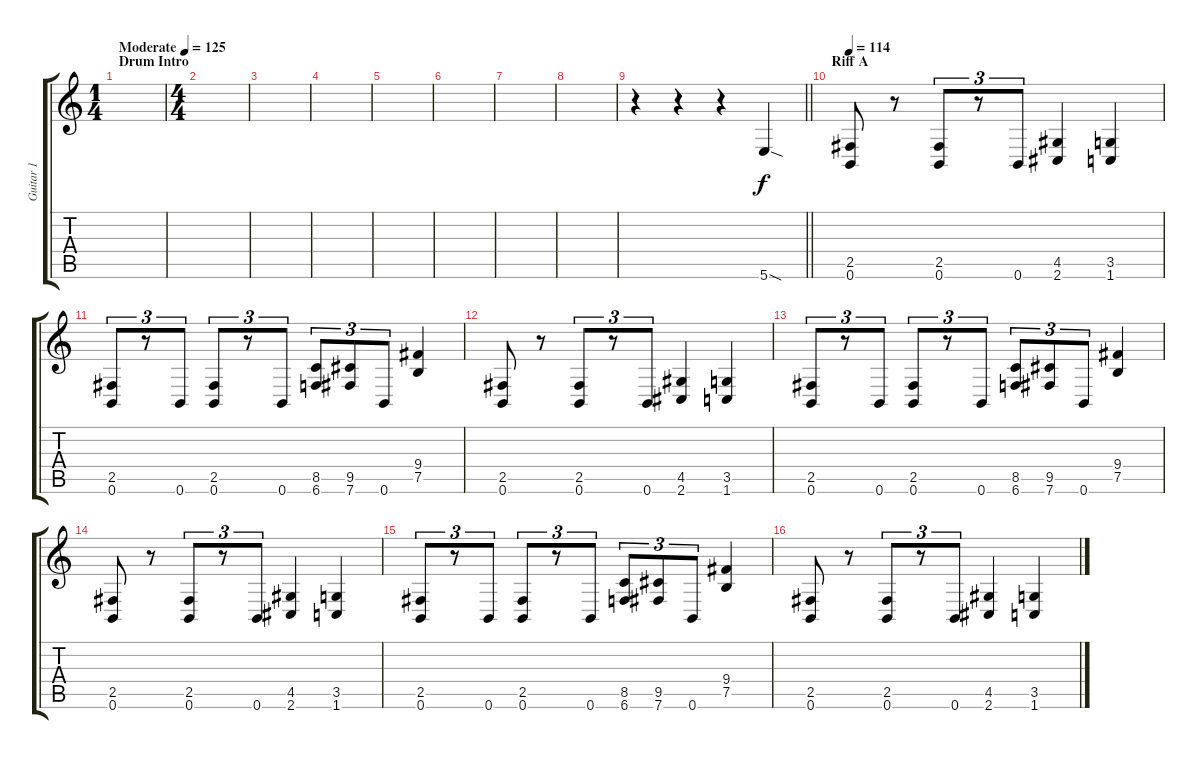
\track ("Guitar 1" "Guitar 1") {instrument distortionguitar}
\staff {score tabs}
\tuning (B3 Gb3 D3 A2 E2 B1) {hide}
\ts (1 4)
\section ("" "Drum Intro")
\tempo (125 "Moderate")
\clef g2
\ks c
|
\ts (4 4)
|
|
|
|
|
|
|
\barLineRight lightlight
r.4 r.4 r.4 5.6{sod}.4 |
\section ("" "Riff A")
\tempo 114
(2.5 0.6).8 r.8 (2.5 0.6).8{tu (3 2)} r.8{tu (3 2)} 0.6.8{tu (3 2)} (4.5 2.6).4 (3.5 1.6).4 |
(2.5 0.6).8{tu (3 2)} r.8{tu (3 2)} 0.6.8{tu (3 2)} (2.5 0.6).8{tu (3 2)} r.8{tu (3 2)} 0.6.8{tu (3 2)} (8.5 6.6).8{tu (3 2)} (9.5 7.6).8{tu (3 2)} 0.6.8{tu (3 2)} (9.4 7.5).4 |
(2.5 0.6).8 r.8 (2.5 0.6).8{tu (3 2)} r.8{tu (3 2)} 0.6.8{tu (3 2)} (4.5 2.6).4 (3.5 1.6).4 |
(2.5 0.6).8{tu (3 2)} r.8{tu (3 2)} 0.6.8{tu (3 2)} (2.5 0.6).8{tu (3 2)} r.8{tu (3 2)} 0.6.8{tu (3 2)} (8.5 6.6).8{tu (3 2)} (9.5 7.6).8{tu (3 2)} 0.6.8{tu (3 2)} (9.4 7.5).4 |
(2.5 0.6).8 r.8 (2.5 0.6).8{tu (3 2)} r.8{tu (3 2)} 0.6.8{tu (3 2)} (4.5 2.6).4 (3.5 1.6).4 |
(2.5 0.6).8{tu (3 2)} r.8{tu (3 2)} 0.6.8{tu (3 2)} (2.5 0.6).8{tu (3 2)} r.8{tu (3 2)} 0.6.8{tu (3 2)} (8.5 6.6).8{tu (3 2)} (9.5 7.6).8{tu (3 2)} 0.6.8{tu (3 2)} (9.4 7.5).4 |
(2.5 0.6).8 r.8 (2.5 0.6).8{tu (3 2)} r.8{tu (3 2)} 0.6.8{tu (3 2)} (4.5 2.6).4 (3.5 1.6).4
